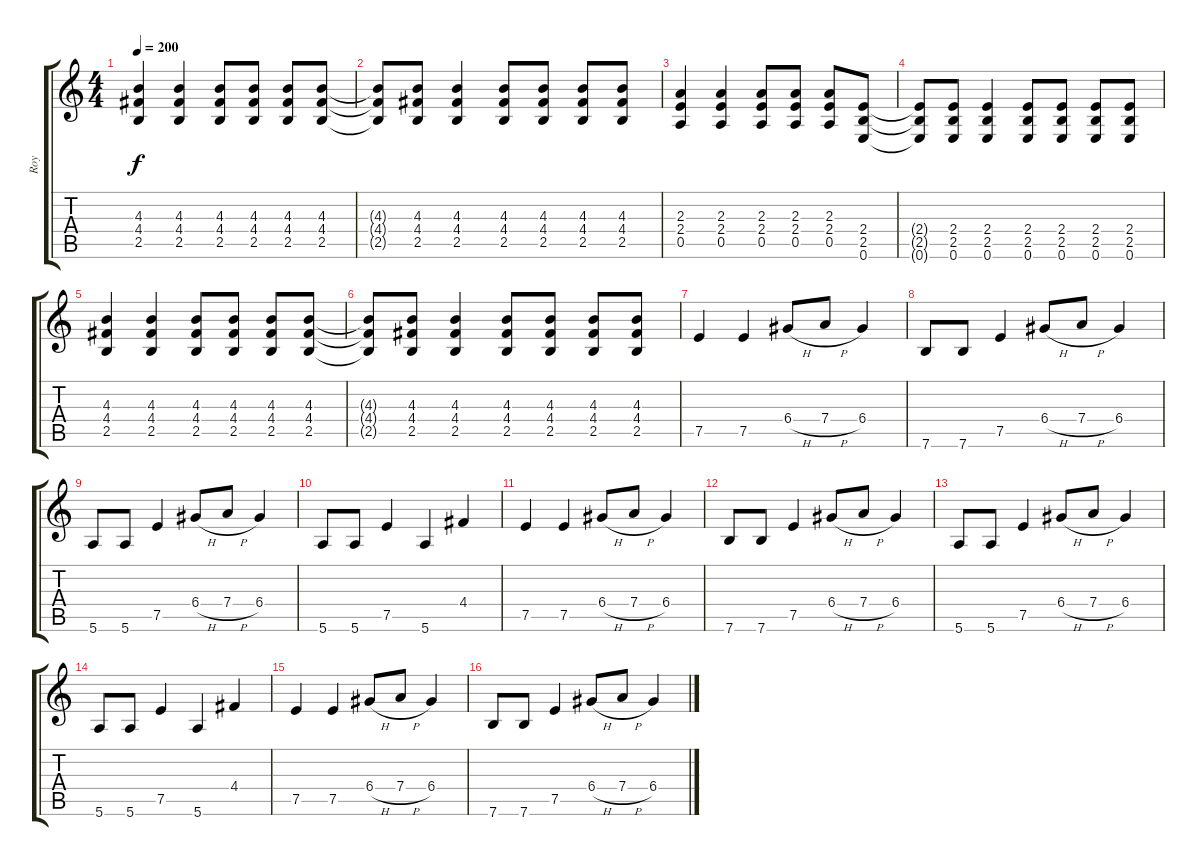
\track ("Roy" "Roy") {instrument overdrivenguitar}
\staff {score tabs}
\tuning (E4 B3 G3 D3 A2 E2) {hide}
\ts (4 4)
\tempo 200
\clef g2
\ks c
(4.3 4.4 2.5).4{dy f} (4.3 4.4 2.5).4 (4.3 4.4 2.5).8 (4.3 4.4 2.5).8 (4.3 4.4 2.5).8 (4.3 4.4 2.5).8 |
(4.3{t} 4.4{t} 2.5{t}).8 (4.3 4.4 2.5).8 (4.3 4.4 2.5).4 (4.3 4.4 2.5).8 (4.3 4.4 2.5).8 (4.3 4.4 2.5).8 (4.3 4.4 2.5).8 |
(2.3 2.4 0.5).4 (2.3 2.4 0.5).4 (2.3 2.4 0.5).8 (2.3 2.4 0.5).8 (2.3 2.4 0.5).8 (2.4 2.5 0.6).8 |
(2.4{t} 2.5{t} 0.6{t}).8 (2.4 2.5 0.6).8 (2.4 2.5 0.6).4 (2.4 2.5 0.6).8 (2.4 2.5 0.6).8 (2.4 2.5 0.6).8 (2.4 2.5 0.6).8 |
(4.3 4.4 2.5).4 (4.3 4.4 2.5).4 (4.3 4.4 2.5).8 (4.3 4.4 2.5).8 (4.3 4.4 2.5).8 (4.3 4.4 2.5).8 |
(4.3{t} 4.4{t} 2.5{t}).8 (4.3 4.4 2.5).8 (4.3 4.4 2.5).4 (4.3 4.4 2.5).8 (4.3 4.4 2.5).8 (4.3 4.4 2.5).8 (4.3 4.4 2.5).8 |
7.5.4 7.5.4 6.4{h}.8 7.4{h}.8 6.4.4 |
7.6.8 7.6.8 7.5.4 6.4{h}.8 7.4{h}.8 6.4.4 |
5.6.8 5.6.8 7.5.4 6.4{h}.8 7.4{h}.8 6.4.4 |
5.6.8 5.6.8 7.5.4 5.6.4 4.4.4 |
7.5.4 7.5.4 6.4{h}.8 7.4{h}.8 6.4.4 |
7.6.8 7.6.8 7.5.4 6.4{h}.8 7.4{h}.8 6.4.4 |
5.6.8 5.6.8 7.5.4 6.4{h}.8 7.4{h}.8 6.4.4 |
5.6.8 5.6.8 7.5.4 5.6.4 4.4.4 |
7.5.4 7.5.4 6.4{h}.8 7.4{h}.8 6.4.4 |
7.6.8 7.6.8 7.5.4 6.4{h}.8 7.4{h}.8 6.4.4
